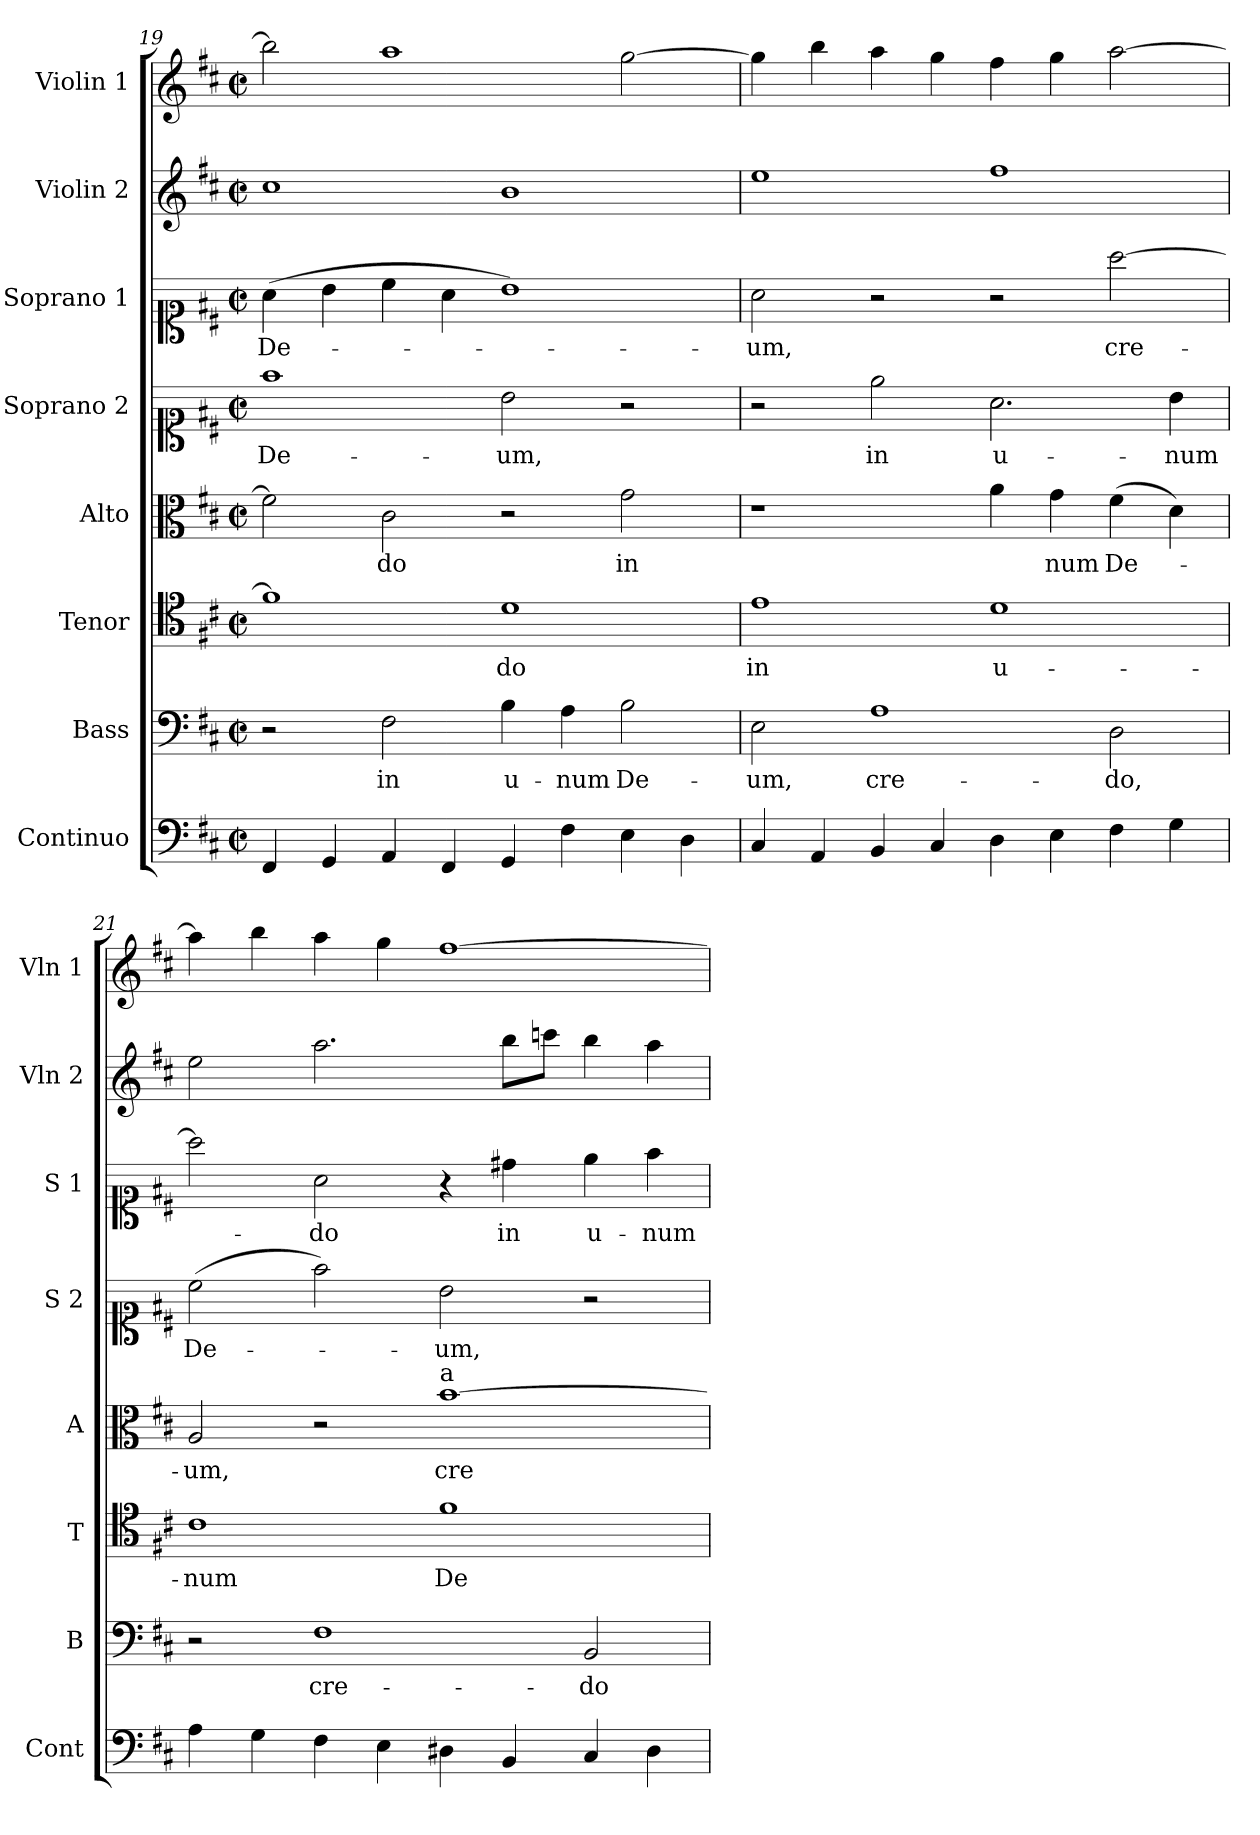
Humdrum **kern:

**kern	**kern	**text	**kern	**text	**kern	**text	**kern	**text	**kern	**text	**kern	**kern
*part8	*part7	*part7	*part6	*part6	*part5	*part5	*part4	*part4	*part3	*part3	*part2	*part1
*staff8	*staff7	*staff7	*staff6	*staff6	*staff5	*staff5	*staff4	*staff4	*staff3	*staff3	*staff2	*staff1
*I"Continuo	*I"Bass	*	*I"Tenor	*	*I"Alto	*	*I"Soprano 2	*	*I"Soprano 1	*	*I"Violin 2	*I"Violin 1
*I'Cont	*I'B	*	*I'T	*	*I'A	*	*I'S 2	*	*I'S 1	*	*I'Vln 2	*I'Vln 1
*clefF4	*clefF4	*	*clefC4	*	*clefC3	*	*clefC1	*	*clefC1	*	*clefG2	*clefG2
*k[f#c#]	*k[f#c#]	*	*k[f#c#]	*	*k[f#c#]	*	*k[f#c#]	*	*k[f#c#]	*	*k[f#c#]	*k[f#c#]
*M4/2	*M4/2	*	*M4/2	*	*M4/2	*	*M4/2	*	*M4/2	*	*M4/2	*M4/2
*met(c|)	*met(c|)	*	*met(c|)	*	*met(c|)	*	*met(c|)	*	*met(c|)	*	*met(c|)	*met(c|)
=19	=19	=19	=19	=19	=19	=19	=19	=19	=19	=19	=19	=19
!	!	!	!	!	!	!	!	!LO:LY:b	!	!LO:LY:b	!	!
4FF#/	2r	.	1f#]	.	2f#\]	.	1ff#	De-	(4a\	De-	1cc#	2bb\]
4GG/	.	.	.	.	.	.	.	.	4b\	.	.	.
!	!	!LO:LY:b	!	!	!	!LO:LY:b	!	!	!	!	!	!
4AA/	2F#\	in	.	.	2c#\	-do	.	.	4cc#\	.	.	1aa
4FF#/	.	.	.	.	.	.	.	.	4a\	.	.	.
!	!	!LO:LY:b	!	!LO:LY:b	!	!	!	!LO:LY:b	!	!	!	!
4GG/	4B\	u-	1d	-do	2r	.	2b\	-um,	1b)	.	1b	.
!	!	!LO:LY:b	!	!	!	!	!	!	!	!	!	!
4F#\	4A\	-num	.	.	.	.	.	.	.	.	.	.
!	!	!LO:LY:b	!	!	!	!LO:LY:b	!	!	!	!	!	!
4E\	2B\	De-	.	.	2g\	in	2r	.	.	.	.	[2gg\
4D\	.	.	.	.	.	.	.	.	.	.	.	.
!!LO:PB:g=z
=20	=20	=20	=20	=20	=20	=20	=20	=20	=20	=20	=20	=20
!	!	!LO:LY:b	!	!LO:LY:b	!	!	!	!	!	!LO:LY:b	!	!
4C#/	2E\	-um,	1e	in	1r	.	2r	.	2a\	-um,	1ee	4gg\]
4AA/	.	.	.	.	.	.	.	.	.	.	.	4bb\
!	!	!LO:LY:b	!	!	!	!	!	!LO:LY:b	!	!	!	!
4BB/	1A	cre-	.	.	.	.	2ee\	in	2r	.	.	4aa\
4C#/	.	.	.	.	.	.	.	.	.	.	.	4gg\
!	!	!	!	!LO:LY:b	!	!	!	!LO:LY:b	!	!	!	!
4D\	.	.	1d	u-	4a\	.	2.a\	u-	2r	.	1ff#	4ff#\
!	!	!	!	!	!	!LO:LY:b	!	!	!	!	!	!
4E\	.	.	.	.	4g\	-num	.	.	.	.	.	4gg\
!	!	!LO:LY:b	!	!	!	!LO:LY:b	!	!	!	!LO:LY:b	!	!
4F#\	2D\	-do,	.	.	(4f#\	De-	.	.	[2aa\	cre-	.	[2aa\
!	!	!	!	!	!	!	!	!LO:LY:b	!	!	!	!
4G\	.	.	.	.	4d\)	.	4b\	-num	.	.	.	.
=21	=21	=21	=21	=21	=21	=21	=21	=21	=21	=21	=21	=21
!	!	!	!	!LO:LY:b	!	!LO:LY:b	!	!LO:LY:b	!	!	!	!
4A\	2r	.	1c#	-num	2A/	-um,	(2cc#\	De-	2aa\]	.	2ee\	4aa\]
4G\	.	.	.	.	.	.	.	.	.	.	.	4bb\
!	!	!LO:LY:b	!	!	!	!	!	!	!	!LO:LY:b	!	!
4F#\	1F#	cre-	.	.	2r	.	2ff#\)	.	2a\	-do	2.aa\	4aa\
4E\	.	.	.	.	.	.	.	.	.	.	.	4gg\
!	!	!	!	!	!LO:TX:a:t=a	!	!	!	!	!	!	!
!	!	!	!	!LO:LY:b	!	!LO:LY:b	!	!LO:LY:b	!	!	!	!
4D#X\	.	.	1f#	De-	[1b	cre-	2b\	-um,	4r	.	.	[1ff#
!	!	!	!	!	!	!	!	!	!	!LO:LY:b	!	!
4BB/	.	.	.	.	.	.	.	.	4dd#X\	in	8bb\L	.
.	.	.	.	.	.	.	.	.	.	.	8cccn\J	.
!	!	!LO:LY:b	!	!	!	!	!	!	!	!LO:LY:b	!	!
4C#/	2BB/	-do	.	.	.	.	2r	.	4ee\	u-	4bb\	.
!	!	!	!	!	!	!	!	!	!	!LO:LY:b	!	!
4D#\	.	.	.	.	.	.	.	.	4ff#\	-num	4aa\	.
=	=	=	=	=	=	=	=	=	=	=	=	=
*-	*-	*-	*-	*-	*-	*-	*-	*-	*-	*-	*-	*-
